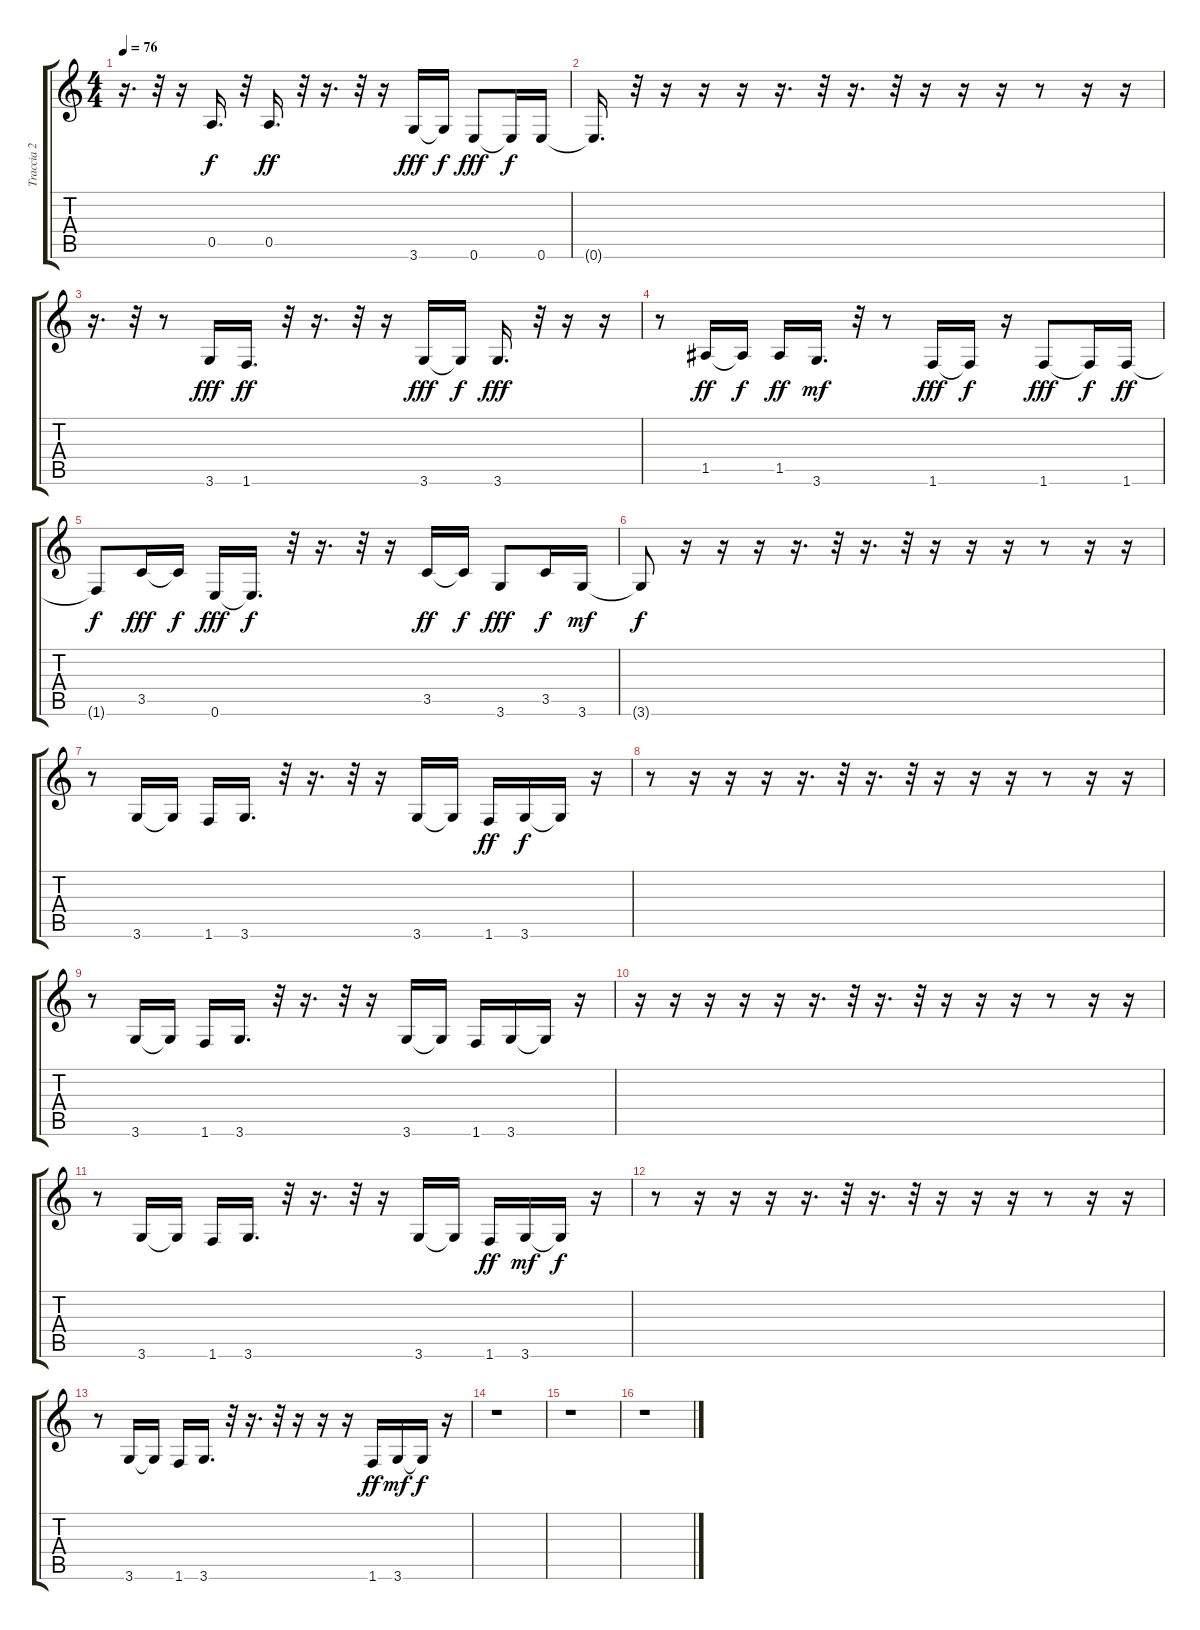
\track ("Traccia 2" "Traccia 2") {instrument slapbass1}
\staff {score tabs}
\tuning (E4 B3 G3 D3 A2 E2) {hide}
\ts (4 4)
\tempo 76
\clef g2
\ks c
r.16{d dy f} r.32 r.16 0.5.16{d} r.32 0.5.16{d dy ff} r.32 r.16{d} r.32 r.16 3.6.16{dy fff} 3.6{t}.16{dy f} 0.6.8{dy fff} 0.6{t}.16{dy f} 0.6.16 |
0.6{t}.16{d} r.32 r.16 r.16 r.16 r.16{d} r.32 r.16{d} r.32 r.16 r.16 r.16 r.8 r.16 r.16 |
r.16{d} r.32 r.8 3.6.16{dy fff} 1.6.16{d dy ff} r.32 r.16{d} r.32 r.16 3.6.16{dy fff} 3.6{t}.16{dy f} 3.6.16{d dy fff} r.32 r.16 r.16 |
r.8 1.5.16{dy ff} 1.5{t}.16{dy f} 1.5.16{dy ff} 3.6.16{d dy mf} r.32 r.8 1.6.16{dy fff} 1.6{t}.16{dy f} r.16 1.6.8{dy fff} 1.6{t}.16{dy f} 1.6.16{dy ff} |
1.6{t}.8{dy f} 3.5.16{dy fff} 3.5{t}.16{dy f} 0.6.16{dy fff} 0.6{t}.16{d dy f} r.32 r.16{d} r.32 r.16 3.5.16{dy ff} 3.5{t}.16{dy f} 3.6.8{dy fff} 3.5.16{dy f} 3.6.16{dy mf} |
3.6{t}.8{dy f} r.16 r.16 r.16 r.16{d} r.32 r.16{d} r.32 r.16 r.16 r.16 r.8 r.16 r.16 |
r.8 3.6.16 3.6{t}.16 1.6.16 3.6.16{d} r.32 r.16{d} r.32 r.16 3.6.16 3.6{t}.16 1.6.16{dy ff} 3.6.16{dy f} 3.6{t}.16 r.16 |
r.8 r.16 r.16 r.16 r.16{d} r.32 r.16{d} r.32 r.16 r.16 r.16 r.8 r.16 r.16 |
r.8 3.6.16 3.6{t}.16 1.6.16 3.6.16{d} r.32 r.16{d} r.32 r.16 3.6.16 3.6{t}.16 1.6.16 3.6.16 3.6{t}.16 r.16 |
r.16 r.16 r.16 r.16 r.16 r.16{d} r.32 r.16{d} r.32 r.16 r.16 r.16 r.8 r.16 r.16 |
r.8 3.6.16 3.6{t}.16 1.6.16 3.6.16{d} r.32 r.16{d} r.32 r.16 3.6.16 3.6{t}.16 1.6.16{dy ff} 3.6.16{dy mf} 3.6{t}.16{dy f} r.16 |
r.8 r.16 r.16 r.16 r.16{d} r.32 r.16{d} r.32 r.16 r.16 r.16 r.8 r.16 r.16 |
r.8 3.6.16 3.6{t}.16 1.6.16 3.6.16{d} r.32 r.16{d} r.32 r.16 r.16 r.16 1.6.16{dy ff} 3.6.16{dy mf} 3.6{t}.16{dy f} r.16 |
r.1 |
r.1 |
r.1
